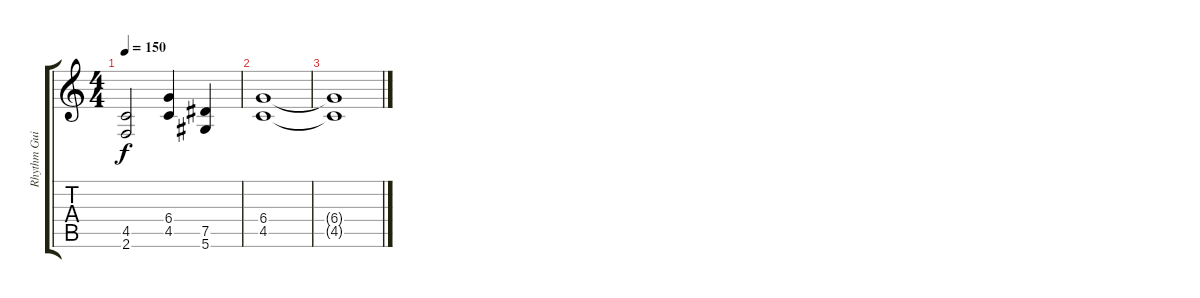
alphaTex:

\track ("Rhythm Guitar" "Rhythm Gui") {instrument distortionguitar}
\staff {score tabs}
\tuning (Eb4 Bb3 Gb3 Db3 Ab2 Eb2) {hide}
\ts (4 4)
\tempo 150
\clef g2
\ks c
(4.5 2.6).2{dy f} (6.4 4.5).4 (7.5 5.6).4 |
(6.4 4.5).1 |
(6.4{t} 4.5{t}).1{volume 2}
